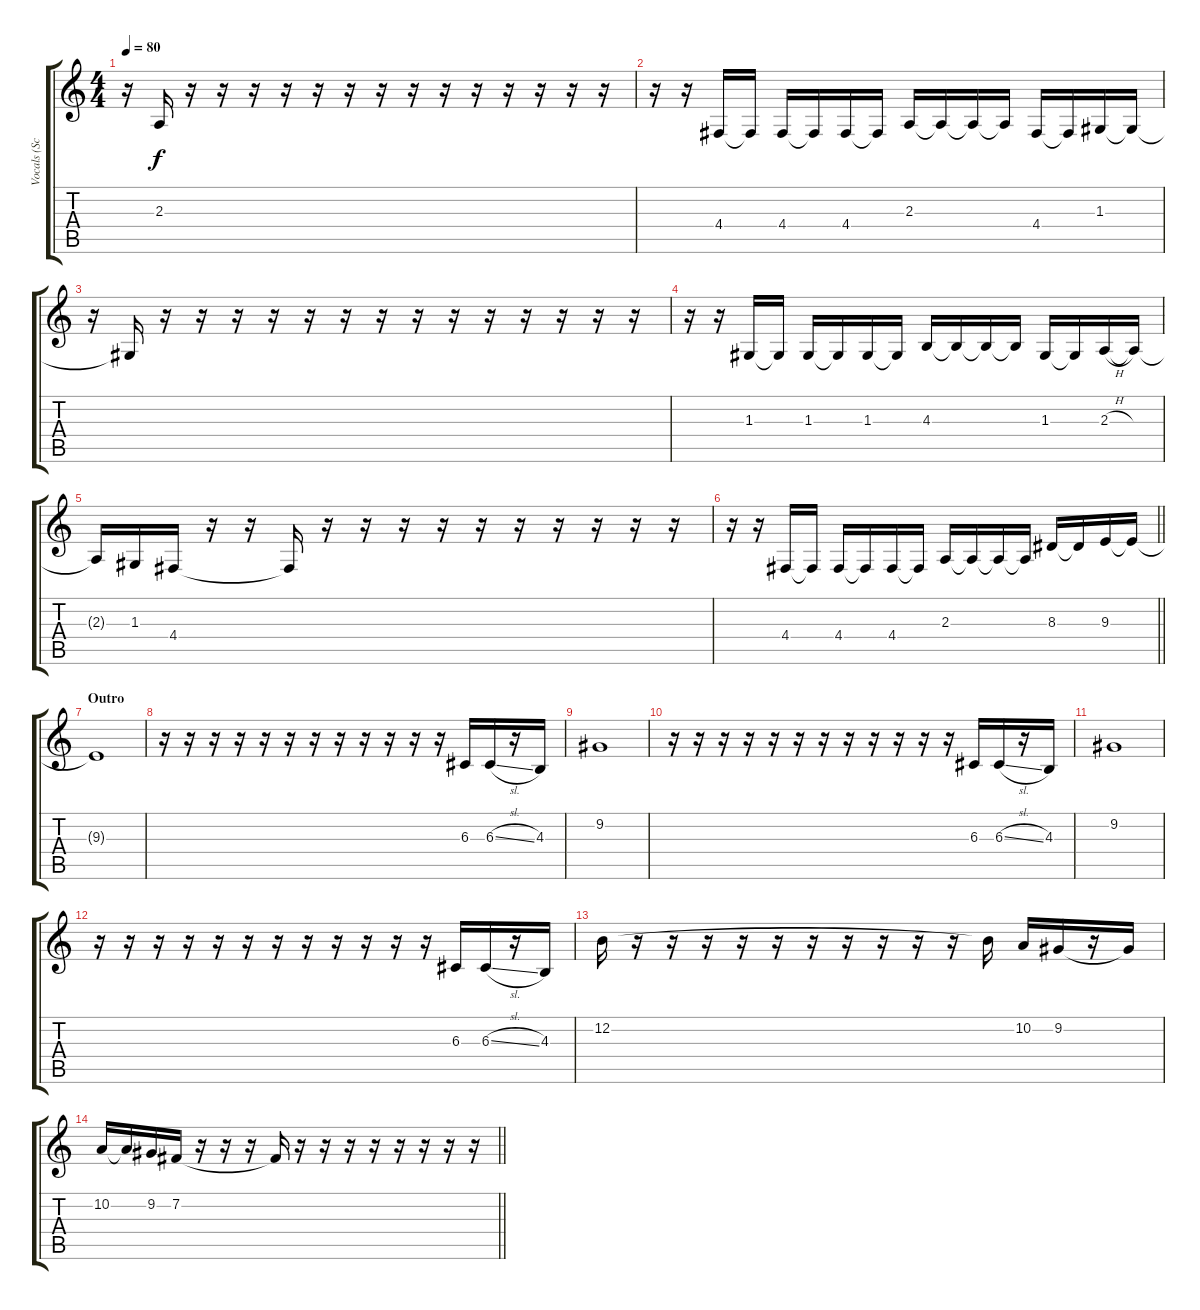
\track ("Vocals (Scott Weiland)" "Vocals (Sc") {instrument lead2sawtooth}
\staff {score tabs}
\tuning (E4 B3 G3 D3 A2 E2) {hide}
\ts (4 4)
\tempo 80
\clef g2
\ks c
r.16{dy f} 2.3{t}.16 r.16 r.16 r.16 r.16 r.16 r.16 r.16 r.16 r.16 r.16 r.16 r.16 r.16 r.16 |
r.16 r.16 4.4.16 4.4{t}.16 4.4.16 4.4{t}.16 4.4.16 4.4{t}.16 2.3.16 2.3{t}.16 2.3{t}.16 2.3{t}.16 4.4.16 4.4{t}.16 1.3.16 1.3{t}.16 |
r.16 1.3{t}.16 r.16 r.16 r.16 r.16 r.16 r.16 r.16 r.16 r.16 r.16 r.16 r.16 r.16 r.16 |
r.16 r.16 1.3.16 1.3{t}.16 1.3.16 1.3{t}.16 1.3.16 1.3{t}.16 4.3.16 4.3{t}.16 4.3{t}.16 4.3{t}.16 1.3.16 1.3{t}.16 2.3{h}.16 2.3{t}.16 |
2.3{t}.16 1.3.16 4.4.16 r.16 r.16 4.4{t}.16 r.16 r.16 r.16 r.16 r.16 r.16 r.16 r.16 r.16 r.16 |
\barLineRight lightlight
r.16 r.16 4.4.16 4.4{t}.16 4.4.16 4.4{t}.16 4.4.16 4.4{t}.16 2.3.16 2.3{t}.16 2.3{t}.16 2.3{t}.16 8.3.16 8.3{t}.16 9.3.16 9.3{t}.16 |
\section ("" "Outro")
9.3{t}.1 |
r.16 r.16 r.16 r.16 r.16 r.16 r.16 r.16 r.16 r.16 r.16 r.16 6.3.16 6.3{sl}.16 r.16 4.3.16 |
9.2.1 |
r.16 r.16 r.16 r.16 r.16 r.16 r.16 r.16 r.16 r.16 r.16 r.16 6.3.16 6.3{sl}.16 r.16 4.3.16 |
9.2.1 |
r.16 r.16 r.16 r.16 r.16 r.16 r.16 r.16 r.16 r.16 r.16 r.16 6.3.16 6.3{sl}.16 r.16 4.3.16 |
12.2.16 r.16 r.16 r.16 r.16 r.16 r.16 r.16 r.16 r.16 r.16 12.2{t}.16 10.2.16 9.2.16 r.16 9.2{t}.16 |
\barLineRight lightlight
10.2.16 10.2{t}.16 9.2.16 7.2.16 r.16 r.16 r.16 7.2{t}.16 r.16 r.16 r.16 r.16 r.16 r.16 r.16 r.16
